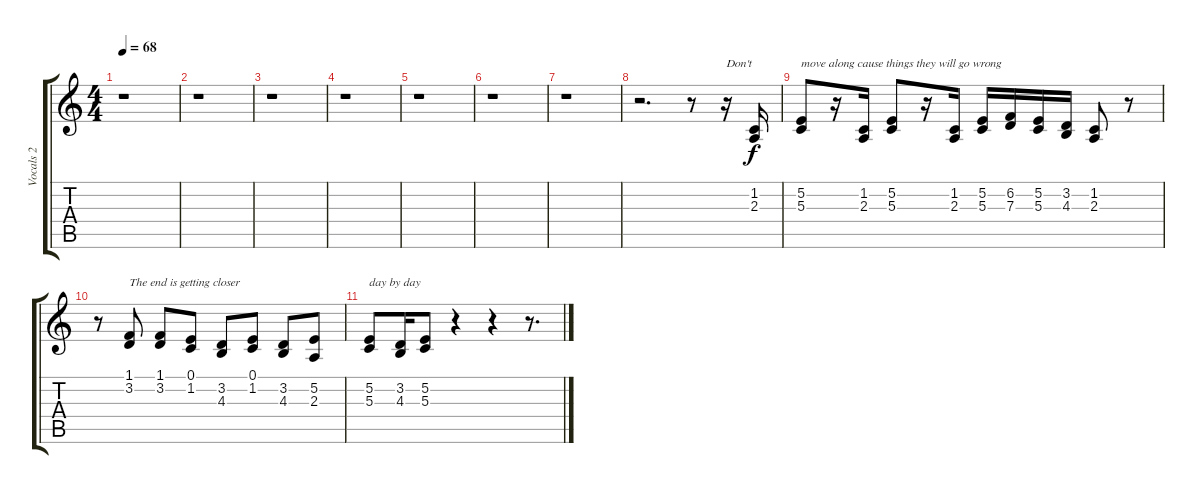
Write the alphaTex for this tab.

\track ("Vocals 2" "Vocals 2") {instrument frenchhorn}
\staff {score tabs}
\tuning (E4 B3 G3 D3 A2 E2) {hide}
\ts (4 4)
\tempo 68
\clef g2
\ks c
r.1{dy f instrument frenchhorn} |
r.1 |
r.1 |
r.1 |
r.1 |
r.1 |
r.1 |
r.2{d} r.8 r.16{txt "Don't"} (1.2 2.3).16 |
\section ("" "")
(5.2 5.3).8{txt "move along cause things they will go wrong"} r.16 (1.2 2.3).16 (5.2 5.3).8 r.16 (1.2 2.3).16 (5.2 5.3).16 (6.2 7.3).16 (5.2 5.3).16 (3.2 4.3).16 (1.2 2.3).8 r.8 |
r.8 (1.1 3.2).8{txt "The end is getting closer"} (1.1 3.2).8 (0.1 1.2).8 (3.2 4.3).8 (0.1 1.2).8 (3.2 4.3).8 (5.2 2.3).8 |
(5.2 5.3).8{txt "day by day"} (3.2 4.3).16 (5.2 5.3).8 r.4 r.4 r.8{d}
